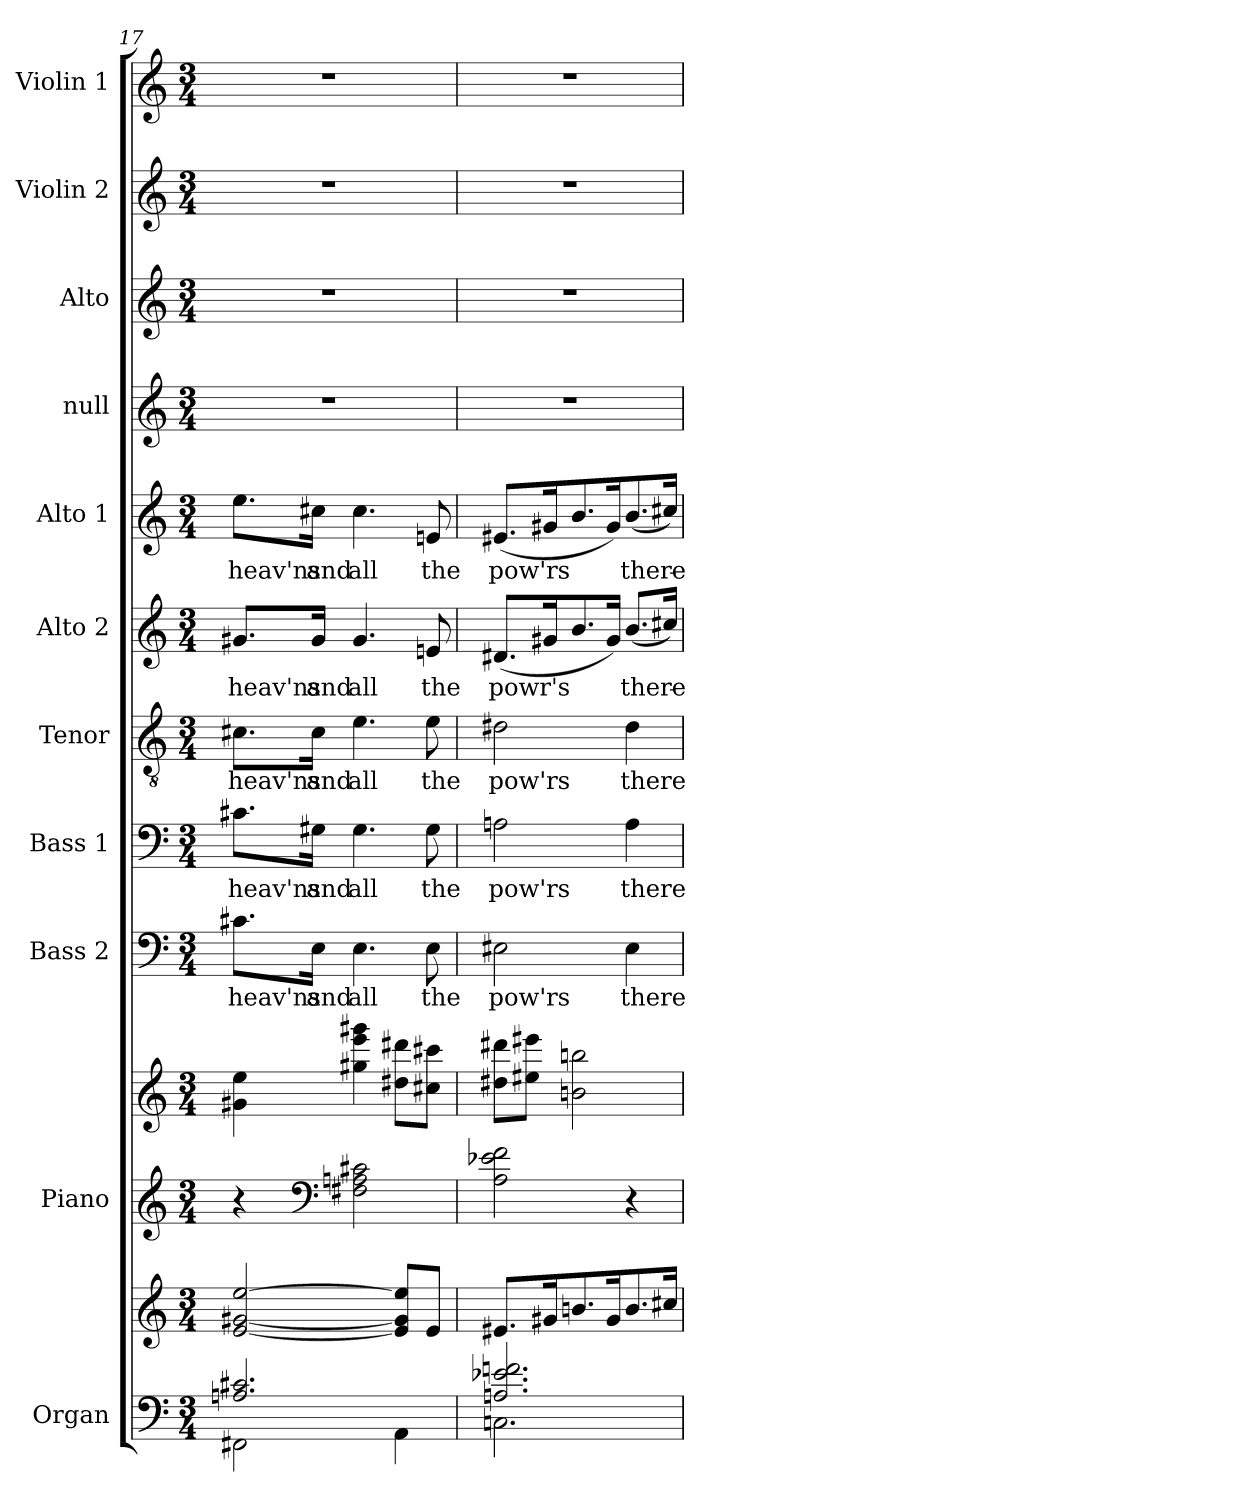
**kern	**kern	**kern	**kern	**kern	**text	**kern	**text	**kern	**text	**kern	**text	**kern	**text	**kern	**kern	**kern	**kern
*part11	*part11	*part10	*part10	*part9	*part9	*part8	*part8	*part7	*part7	*part6	*part6	*part5	*part5	*part4	*part3	*part2	*part1
*staff13	*staff12	*staff11	*staff10	*staff9	*staff9	*staff8	*staff8	*staff7	*staff7	*staff6	*staff6	*staff5	*staff5	*staff4	*staff3	*staff2	*staff1
*I"Organ	*	*I"Piano	*	*I"Bass 2	*	*I"Bass 1	*	*I"Tenor	*	*I"Alto 2	*	*I"Alto 1	*	*I"null	*I"Alto	*I"Violin 2	*I"Violin 1
*I'Org.	*	*	*	*I'B. 2	*	*I'B. 1	*	*I'T.	*	*I'A. 2	*	*I'A. 1	*	*	*	*I'Vln. 2	*I'Vln. 1
*clefF4	*clefG2	*clefG2	*clefG2	*clefF4	*	*clefF4	*	*clefGv2	*	*clefG2	*	*clefG2	*	*clefG2	*clefG2	*clefG2	*clefG2
*k[]	*k[]	*k[]	*k[]	*k[]	*	*k[]	*	*k[]	*	*k[]	*	*k[]	*	*k[]	*k[]	*k[]	*k[]
*M3/4	*M3/4	*M3/4	*M3/4	*M3/4	*	*M3/4	*	*M3/4	*	*M3/4	*	*M3/4	*	*M3/4	*M3/4	*M3/4	*M3/4
=17	=17	=17	=17	=17	=17	=17	=17	=17	=17	=17	=17	=17	=17	=17	=17	=17	=17
*^	*	*	*	*	*	*	*	*	*	*	*	*	*	*	*	*	*
!	!	!	!	!	!	!LO:LY:b	!	!LO:LY:b	!	!LO:LY:b	!	!LO:LY:b	!	!LO:LY:b	!	!	!	!
2.An/ 2.c#X/	2FF#X\	[2e/ [2g#X/ [2ee/	4r	4g#X\ 4ee\	8.c#X\L	heav'ns	8.c#X\L	heav'ns	8.c#X\L	heav'ns	8.g#X/L	heav'ns	8.ee\L	heav'ns	2.r	2.r	2.r	2.r
!	!	!	!	!	!	!LO:LY:b	!	!LO:LY:b	!	!LO:LY:b	!	!LO:LY:b	!	!LO:LY:b	!	!	!	!
.	.	.	.	.	16E\Jk	and	16G#X\Jk	and	16c#\Jk	and	16g#/Jk	and	16cc#X\Jk	and	.	.	.	.
*	*	*	*clefF4	*	*	*	*	*	*	*	*	*	*	*	*	*	*	*
!	!	!	!	!	!	!LO:LY:b	!	!LO:LY:b	!	!LO:LY:b	!	!LO:LY:b	!	!LO:LY:b	!	!	!	!
.	.	.	2F#X\ 2An\ 2c#X\	4gg#X\ 4eee\ 4ggg#X\	4.E\	all	4.G#\	all	4.e\	all	4.g#/	all	4.cc#\	all	.	.	.	.
.	4AA\	8e/] 8g#/] 8ee/]L	.	8dd#X\ 8ddd#X\L	.	.	.	.	.	.	.	.	.	.	.	.	.	.
!	!	!	!	!	!	!LO:LY:b	!	!LO:LY:b	!	!LO:LY:b	!	!LO:LY:b	!	!LO:LY:b	!	!	!	!
.	.	8e/J	.	8cc#X\ 8ccc#X\J	8E\	the	8G#\	the	8e\	the	8en/	the	8en/	the	.	.	.	.
=18	=18	=18	=18	=18	=18	=18	=18	=18	=18	=18	=18	=18	=18	=18	=18	=18	=18	=18
!	!	!	!	!	!	!LO:LY:b	!	!LO:LY:b	!	!LO:LY:b	!	!LO:LY:b	!	!LO:LY:b	!	!	!	!
2.Ani/ 2.e-X/ 2.fn/	2.Cn\	8.e#X/L	2A\ 2e-X\ 2f\	8dd#X\ 8ddd#X\L	2E#X\	pow'rs	2An\	pow'rs	2d#X\	pow'rs	(<8.d#X/L	powr's	(<8.e#X/L	pow'rs	2.r	2.r	2.r	2.r
.	.	.	.	8ee#X\ 8eee#X\J	.	.	.	.	.	.	.	.	.	.	.	.	.	.
.	.	16g#X/K	.	.	.	.	.	.	.	.	16g#X/K	.	16g#X/K	.	.	.	.	.
.	.	8.bn/	.	2bn\ 2bbn\	.	.	.	.	.	.	8.b/	.	8.b/	.	.	.	.	.
.	.	16g#/K	.	.	.	.	.	.	.	.	16g#/Jk)	.	16g#/K)	.	.	.	.	.
!	!	!	!	!	!	!LO:LY:b	!	!LO:LY:b	!	!LO:LY:b	!	!LO:LY:b	!	!LO:LY:b	!	!	!	!
.	.	8.b/	4r	.	4E#\	there-	4A\	there-	4d#\	there-	(<8.b/L	there-	(<8.b/	there-	.	.	.	.
.	.	16cc#X/Jk	.	.	.	.	.	.	.	.	16cc#X/Jk)	.	16cc#X/Jk)	.	.	.	.	.
*v	*v	*	*	*	*	*	*	*	*	*	*	*	*	*	*	*	*	*
=	=	=	=	=	=	=	=	=	=	=	=	=	=	=	=	=	=
*-	*-	*-	*-	*-	*-	*-	*-	*-	*-	*-	*-	*-	*-	*-	*-	*-	*-
